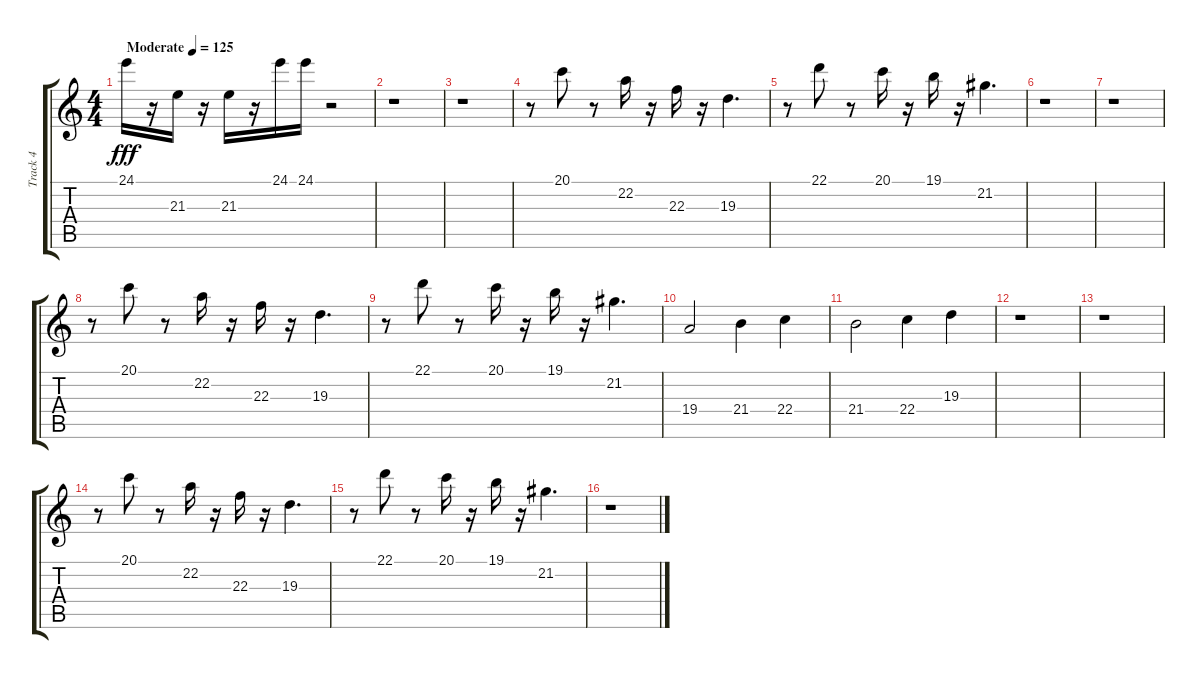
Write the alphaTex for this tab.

\track ("Track 4" "Track 4") {instrument lead2sawtooth}
\staff {score tabs}
\tuning (E4 B3 G3 D3 A2 E2) {hide}
\ts (4 4)
\tempo (125 "Moderate")
\clef g2
\ks c
24.1.16{dy fff instrument lead2sawtooth} r.16 21.3.16 r.16 21.3.16 r.16 24.1.16 24.1.16 r.2 |
r.1 |
r.1 |
r.8 20.1.8 r.8 22.2.16 r.16 22.3.16 r.16 19.3.4{d} |
r.8 22.1.8 r.8 20.1.16 r.16 19.1.16 r.16 21.2.4{d} |
r.1 |
r.1 |
r.8 20.1.8 r.8 22.2.16 r.16 22.3.16 r.16 19.3.4{d} |
r.8 22.1.8 r.8 20.1.16 r.16 19.1.16 r.16 21.2.4{d} |
19.4.2 21.4.4 22.4.4 |
21.4.2 22.4.4 19.3.4 |
r.1 |
r.1 |
r.8 20.1.8 r.8 22.2.16 r.16 22.3.16 r.16 19.3.4{d} |
r.8 22.1.8 r.8 20.1.16 r.16 19.1.16 r.16 21.2.4{d} |
r.1
